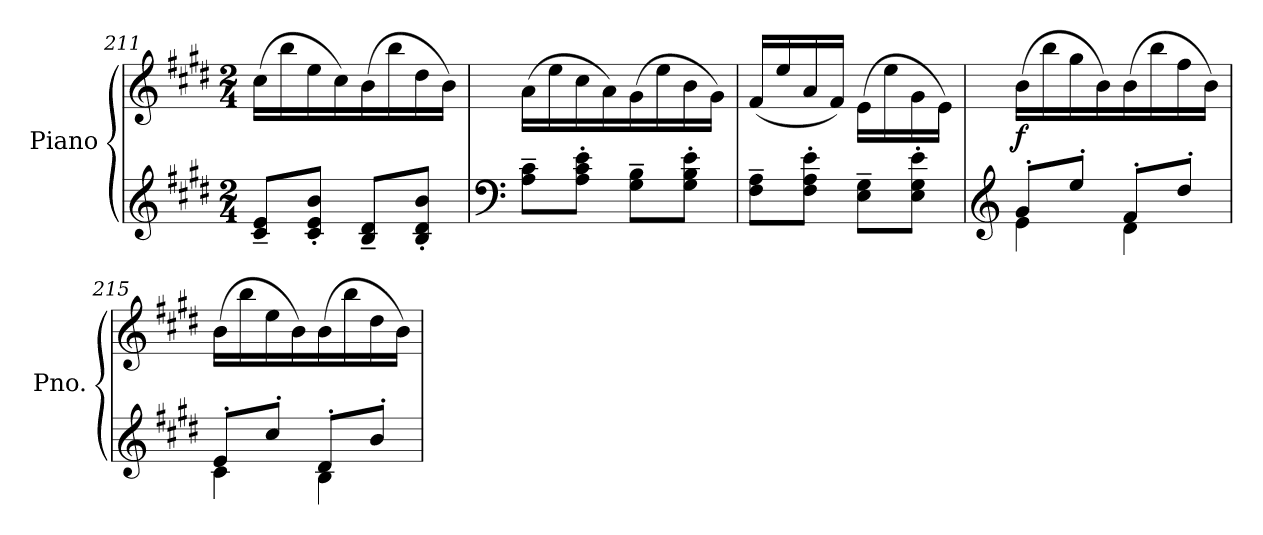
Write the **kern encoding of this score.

**kern	**kern	**dynam
*part1	*part1	*part1
*staff2	*staff1	*staff1/2
*I"Piano	*	*
*I'Pno.	*	*
*clefG2	*clefG2	*
*k[f#c#g#d#]	*k[f#c#g#d#]	*
*M2/4	*M2/4	*
=211	=211	=211
8c#/~ 8e/~L	(>16cc#\LL	.
.	16bb\	.
8c#/' 8e/' 8b/'J	16ee\	.
.	16cc#\)	.
8B/~ 8d#/~L	(>16b\	.
.	16bb\	.
8B/' 8d#/' 8b/'J	16dd#\	.
.	16b\JJ)	.
=212	=212	=212
*clefF4	*	*
8A\~ 8c#\~L	(>16a\LL	.
.	16ee\	.
8A\' 8c#\' 8e\'J	16cc#\	.
.	16a\)	.
8G#\~ 8B\~L	(>16g#\	.
.	16ee\	.
8G#\' 8B\' 8e\'J	16b\	.
.	16g#\JJ)	.
!!LO:LB:g=z
=213	=213	=213
8F#\~ 8A\~L	(<16f#/LL	.
.	16ee/	.
8F#\' 8A\' 8e\'J	16a/	.
.	16f#/JJ)	.
8E\~ 8G#\~L	(>16e\LL	.
.	16ee\	.
8E\' 8G#\' 8e\'J	16g#\	.
.	16e\JJ)	.
=214	=214	=214
*clefG2	*	*
*^	*	*
!	!	!	!LO:DY:b
8g#'/L	4e\	(>16b\LL	f
.	.	16bb\	.
8ee'/J	.	16gg#\	.
.	.	16b\)	.
8f#'/L	4d#\	(>16b\	.
.	.	16bb\	.
8dd#'/J	.	16ff#\	.
.	.	16b\JJ)	.
=215	=215	=215	=215
8e'/L	4c#\	(>16b\LL	.
.	.	16bb\	.
8cc#'/J	.	16ee\	.
.	.	16b\)	.
8d#'/L	4B\	(>16b\	.
.	.	16bb\	.
8b'/J	.	16dd#\	.
.	.	16b\JJ)	.
*v	*v	*	*
=	=	=
*-	*-	*-
